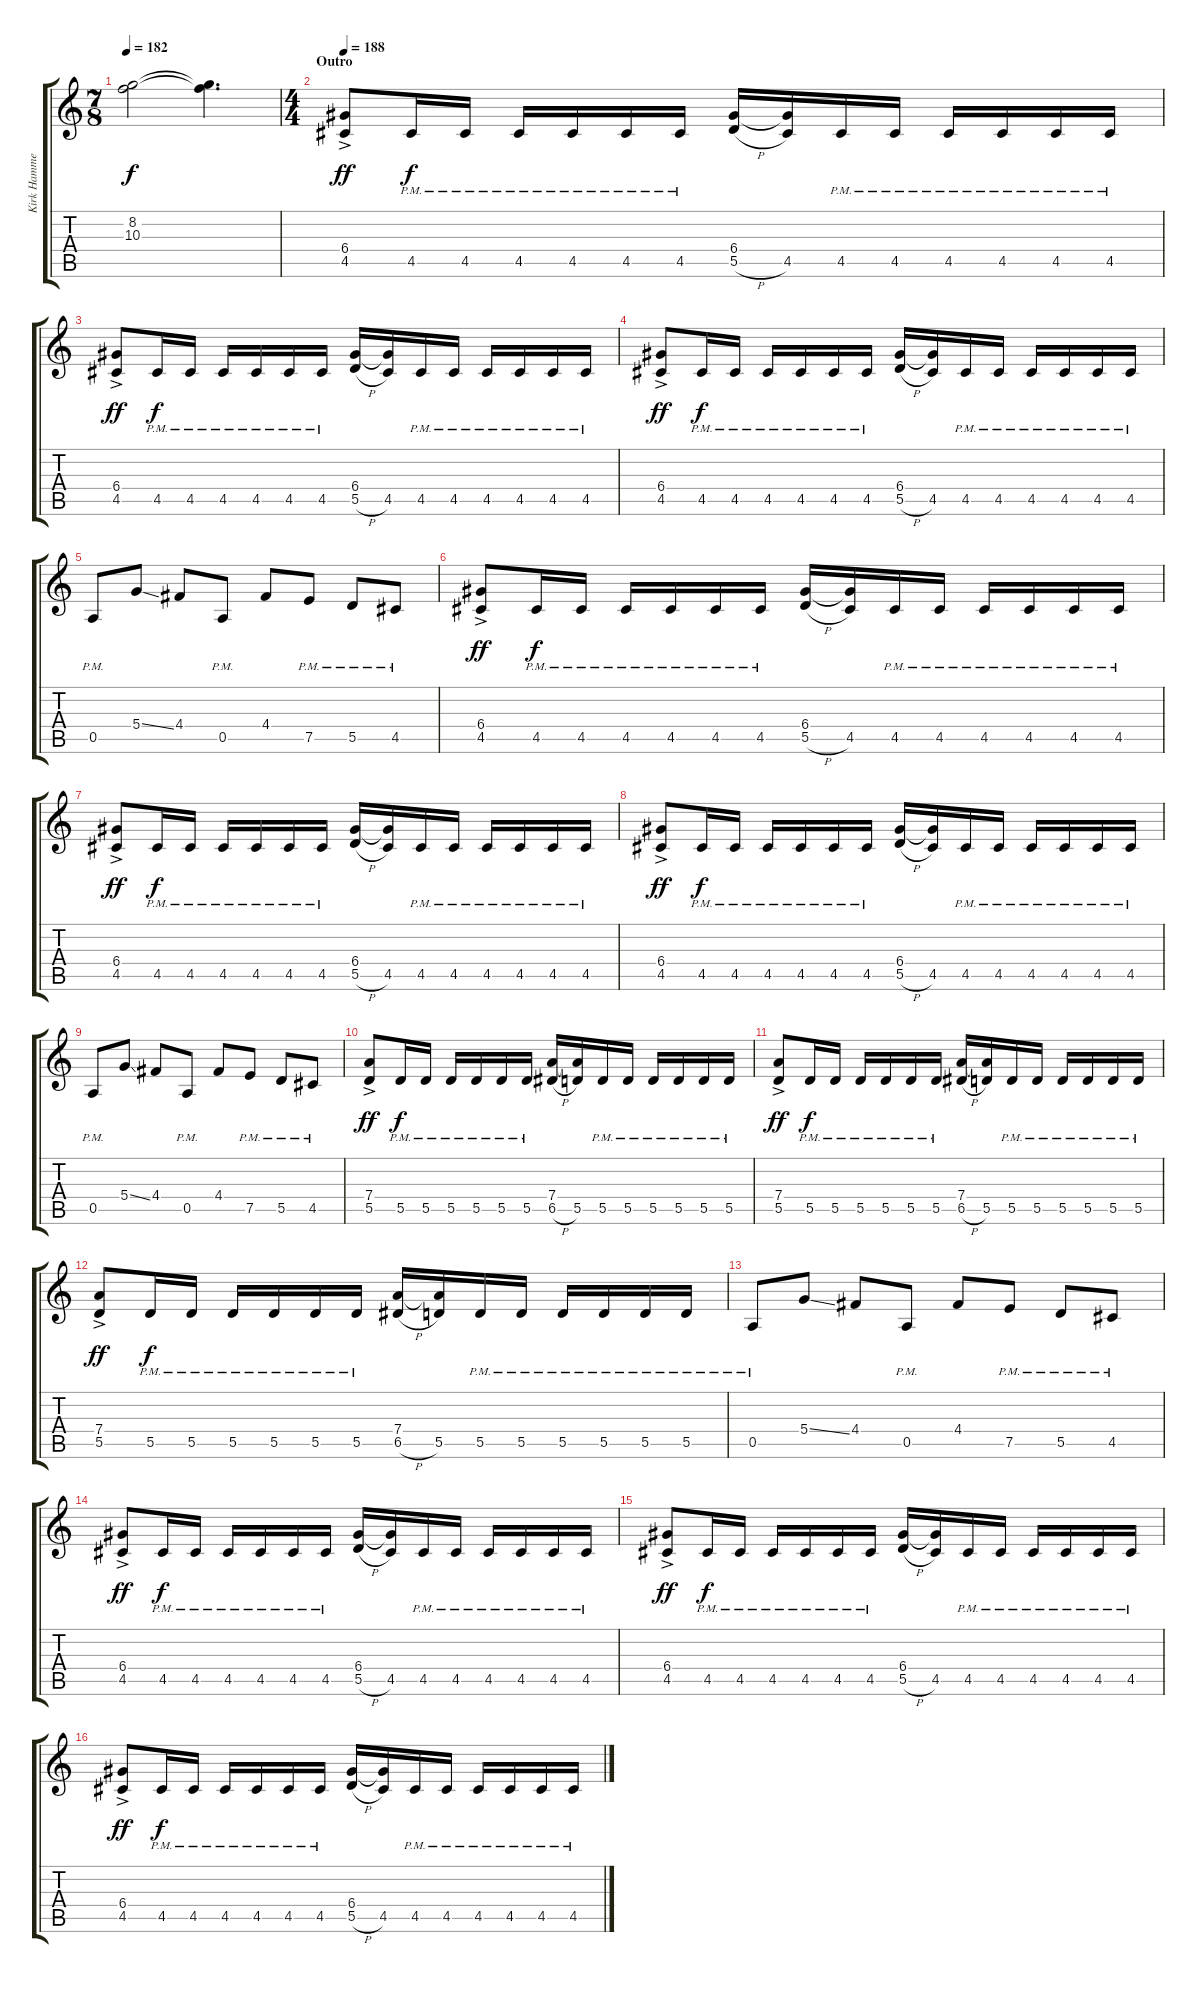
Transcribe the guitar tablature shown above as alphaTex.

\track ("Kirk Hammett (Lead Guitar)" "Kirk Hamme") {instrument distortionguitar}
\staff {score tabs}
\tuning (E4 B3 G3 D3 A2 E2) {hide}
\ts (7 8)
\tempo 182
\clef g2
\ks c
(8.2{t} 10.3{t}).2{dy f} (8.2{t} 10.3{t}).4{d} |
\ts (4 4)
\section ("" "Outro")
\tempo 188
(6.4{ac} 4.5{ac}).8{dy ff} 4.5{pm}.16{dy f} 4.5{pm}.16 4.5{pm}.16 4.5{pm}.16 4.5{pm}.16 4.5{pm}.16 (6.4 5.5{h}).16 (6.4{t} 4.5).16 4.5{pm}.16 4.5{pm}.16 4.5{pm}.16 4.5{pm}.16 4.5{pm}.16 4.5{pm}.16 |
(6.4{ac} 4.5{ac}).8{dy ff} 4.5{pm}.16{dy f} 4.5{pm}.16 4.5{pm}.16 4.5{pm}.16 4.5{pm}.16 4.5{pm}.16 (6.4 5.5{h}).16 (6.4{t} 4.5).16 4.5{pm}.16 4.5{pm}.16 4.5{pm}.16 4.5{pm}.16 4.5{pm}.16 4.5{pm}.16 |
(6.4{ac} 4.5{ac}).8{dy ff} 4.5{pm}.16{dy f} 4.5{pm}.16 4.5{pm}.16 4.5{pm}.16 4.5{pm}.16 4.5{pm}.16 (6.4 5.5{h}).16 (6.4{t} 4.5).16 4.5{pm}.16 4.5{pm}.16 4.5{pm}.16 4.5{pm}.16 4.5{pm}.16 4.5{pm}.16 |
0.5{pm}.8 5.4{ss}.8 4.4.8 0.5{pm}.8 4.4.8 7.5{pm}.8 5.5{pm}.8 4.5{pm}.8 |
(6.4{ac} 4.5{ac}).8{dy ff} 4.5{pm}.16{dy f} 4.5{pm}.16 4.5{pm}.16 4.5{pm}.16 4.5{pm}.16 4.5{pm}.16 (6.4 5.5{h}).16 (6.4{t} 4.5).16 4.5{pm}.16 4.5{pm}.16 4.5{pm}.16 4.5{pm}.16 4.5{pm}.16 4.5{pm}.16 |
(6.4{ac} 4.5{ac}).8{dy ff} 4.5{pm}.16{dy f} 4.5{pm}.16 4.5{pm}.16 4.5{pm}.16 4.5{pm}.16 4.5{pm}.16 (6.4 5.5{h}).16 (6.4{t} 4.5).16 4.5{pm}.16 4.5{pm}.16 4.5{pm}.16 4.5{pm}.16 4.5{pm}.16 4.5{pm}.16 |
(6.4{ac} 4.5{ac}).8{dy ff} 4.5{pm}.16{dy f} 4.5{pm}.16 4.5{pm}.16 4.5{pm}.16 4.5{pm}.16 4.5{pm}.16 (6.4 5.5{h}).16 (6.4{t} 4.5).16 4.5{pm}.16 4.5{pm}.16 4.5{pm}.16 4.5{pm}.16 4.5{pm}.16 4.5{pm}.16 |
0.5{pm}.8 5.4{ss}.8 4.4.8 0.5{pm}.8 4.4.8 7.5{pm}.8 5.5{pm}.8 4.5{pm}.8 |
(7.4{ac} 5.5{ac}).8{dy ff} 5.5{pm}.16{dy f} 5.5{pm}.16 5.5{pm}.16 5.5{pm}.16 5.5{pm}.16 5.5{pm}.16 (7.4 6.5{h}).16 (7.4{t} 5.5).16 5.5{pm}.16 5.5{pm}.16 5.5{pm}.16 5.5{pm}.16 5.5{pm}.16 5.5{pm}.16 |
(7.4{ac} 5.5{ac}).8{dy ff} 5.5{pm}.16{dy f} 5.5{pm}.16 5.5{pm}.16 5.5{pm}.16 5.5{pm}.16 5.5{pm}.16 (7.4 6.5{h}).16 (7.4{t} 5.5).16 5.5{pm}.16 5.5{pm}.16 5.5{pm}.16 5.5{pm}.16 5.5{pm}.16 5.5{pm}.16 |
(7.4{ac} 5.5{ac}).8{dy ff} 5.5{pm}.16{dy f} 5.5{pm}.16 5.5{pm}.16 5.5{pm}.16 5.5{pm}.16 5.5{pm}.16 (7.4 6.5{h}).16 (7.4{t} 5.5).16 5.5{pm}.16 5.5{pm}.16 5.5{pm}.16 5.5{pm}.16 5.5{pm}.16 5.5{pm}.16 |
0.5{pm}.8 5.4{ss}.8 4.4.8 0.5{pm}.8 4.4.8 7.5{pm}.8 5.5{pm}.8 4.5{pm}.8 |
(6.4{ac} 4.5{ac}).8{dy ff} 4.5{pm}.16{dy f} 4.5{pm}.16 4.5{pm}.16 4.5{pm}.16 4.5{pm}.16 4.5{pm}.16 (6.4 5.5{h}).16 (6.4{t} 4.5).16 4.5{pm}.16 4.5{pm}.16 4.5{pm}.16 4.5{pm}.16 4.5{pm}.16 4.5{pm}.16 |
(6.4{ac} 4.5{ac}).8{dy ff} 4.5{pm}.16{dy f} 4.5{pm}.16 4.5{pm}.16 4.5{pm}.16 4.5{pm}.16 4.5{pm}.16 (6.4 5.5{h}).16 (6.4{t} 4.5).16 4.5{pm}.16 4.5{pm}.16 4.5{pm}.16 4.5{pm}.16 4.5{pm}.16 4.5{pm}.16 |
(6.4{ac} 4.5{ac}).8{dy ff} 4.5{pm}.16{dy f} 4.5{pm}.16 4.5{pm}.16 4.5{pm}.16 4.5{pm}.16 4.5{pm}.16 (6.4 5.5{h}).16 (6.4{t} 4.5).16 4.5{pm}.16 4.5{pm}.16 4.5{pm}.16 4.5{pm}.16 4.5{pm}.16 4.5{pm}.16
